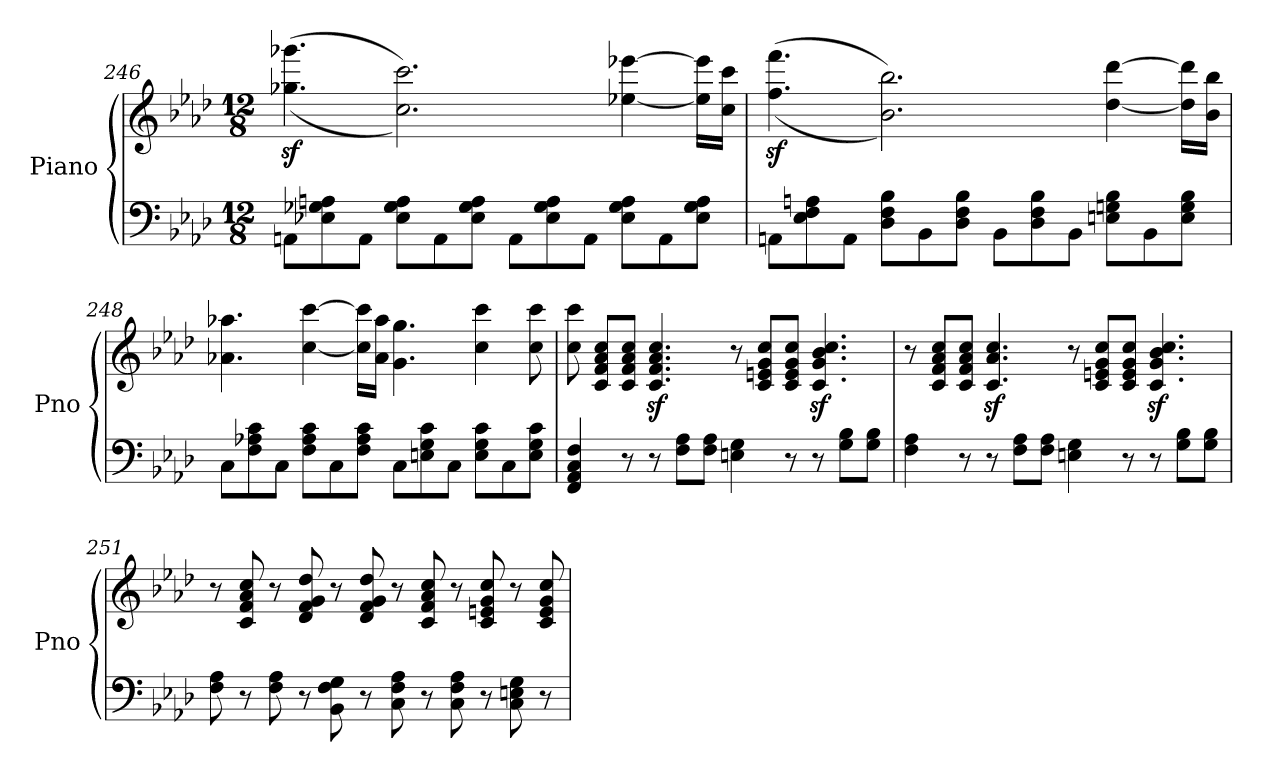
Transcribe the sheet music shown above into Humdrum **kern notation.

**kern	**kern
*part1	*part1
*staff2	*staff1
*I"Piano	*
*I'Pno	*
*clefF4	*clefG2
*k[b-e-a-d-]	*k[b-e-a-d-]
*A-:	*A-:
*M12/8	*M12/8
=246	=246
8AAn\L	(>(>4.gg-X\z< 4.ggg-X\z<
8E-X\ 8G-X\ 8An\	.
8AA\J	.
8E-\ 8G-\ 8A\L	2.cc\ 2.ccc\))
8AA\	.
8E-\ 8G-\ 8A\J	.
8AA\L	.
8E-\ 8G-\ 8A\	.
8AA\J	.
8E-\ 8G-\ 8A\L	[4ee-X\ [4eee-X\
8AA\	.
8E-\ 8G-\ 8A\J	16ee-\] 16eee-\]LL
.	16cc\ 16ccc\JJ
=247	=247
8AAn\L	(>(>4.ff\z< 4.fff\z<
8E-\ 8F\ 8An\	.
8AA\J	.
8D-\ 8F\ 8B-\L	2.b-\ 2.bb-\))
8BB-\	.
8D-\ 8F\ 8B-\J	.
8BB-\L	.
8D-\ 8F\ 8B-\	.
8BB-\J	.
8En\ 8Gn\ 8B-\L	[4dd-\ [4ddd-\
8BB-\	.
8E\ 8G\ 8B-\J	16dd-\] 16ddd-\]LL
.	16b-\ 16bb-\JJ
=248	=248
8C\L	4.a-X\ 4.aa-X\
8F\ 8A-X\ 8c\	.
8C\J	.
8F\ 8A-\ 8c\L	[4cc\ [4ccc\
8C\	.
8F\ 8A-\ 8c\J	16cc\] 16ccc\]LL
.	16a-\ 16aa-\JJ
8C\L	4.g\ 4.gg\
8En\ 8G\ 8c\	.
8C\J	.
8E\ 8G\ 8c\L	4cc\ 4ccc\
8C\	.
8E\ 8G\ 8c\J	8cc\ 8ccc\
=249	=249
4FF/ 4AA-/ 4C/ 4F/	8cc\ 8ccc\
.	8c/ 8f/ 8a-/ 8cc/L
8r	8c/ 8f/ 8a-/ 8cc/J
8r	4.c/z< 4.f/z< 4.a-/z< 4.cc/z<
8F\ 8A-\L	.
8F\ 8A-\J	.
4En\ 4G\	8r
.	8c/ 8en/ 8g/ 8cc/L
8r	8c/ 8e/ 8g/ 8cc/J
8r	4.c/z< 4.g/z< 4.b-/z< 4.cc/z<
8G\ 8B-\L	.
8G\ 8B-\J	.
=250	=250
4F\ 4A-\	8r
.	8c/ 8f/ 8a-/ 8cc/L
8r	8c/ 8f/ 8a-/ 8cc/J
8r	4.c/z< 4.a-/z< 4.cc/z<
8F\ 8A-\L	.
8F\ 8A-\J	.
4En\ 4G\	8r
.	8c/ 8en/ 8g/ 8cc/L
8r	8c/ 8e/ 8g/ 8cc/J
8r	4.c/z< 4.g/z< 4.b-/z< 4.cc/z<
8G\ 8B-\L	.
8G\ 8B-\J	.
=251	=251
8F\ 8A-\	8r
8r	8c/ 8f/ 8a-/ 8cc/
8F\ 8A-\	8r
8r	8d-/ 8f/ 8g/ 8dd-/
8BB-\ 8F\ 8G\	8r
8r	8d-/ 8f/ 8g/ 8dd-/
8C\ 8F\ 8A-\	8r
8r	8c/ 8f/ 8a-/ 8cc/
8C\ 8F\ 8A-\	8r
8r	8c/ 8en/ 8g/ 8cc/
8C\ 8En\ 8G\	8r
8r	8c/ 8e/ 8g/ 8cc/
=	=
*-	*-
